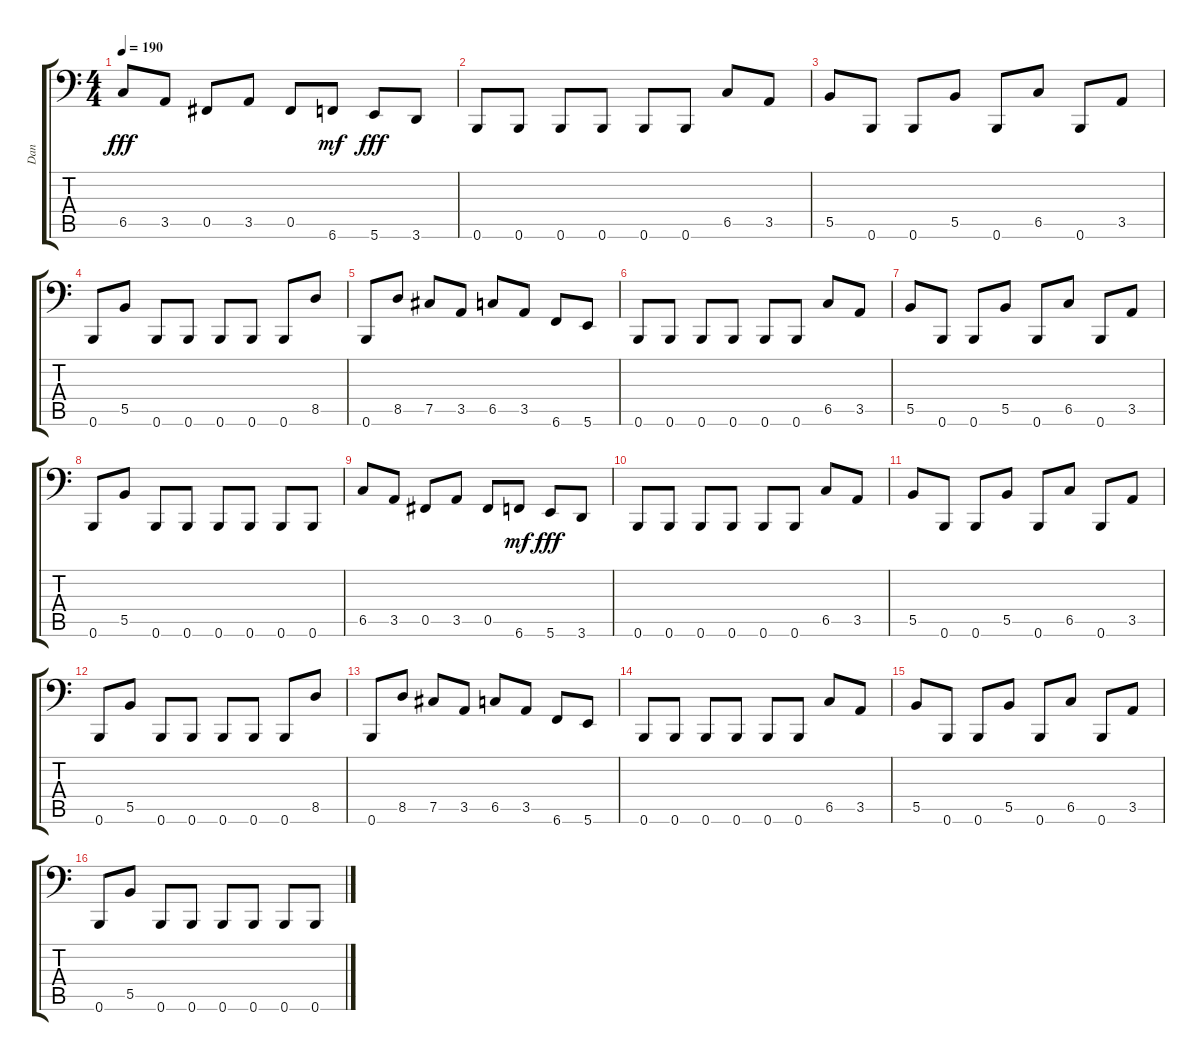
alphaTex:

\track ("Dan" "Dan") {instrument electricbassfinger}
\staff {score tabs}
\tuning (Db3 Ab2 E2 B1 Gb1 B0) {hide}
\ts (4 4)
\tempo 190
\clef f4
\ks c
6.5.8{dy fff} 3.5.8 0.5.8 3.5.8 0.5.8 6.6.8{dy mf} 5.6.8{dy fff} 3.6.8 |
0.6.8 0.6.8 0.6.8 0.6.8 0.6.8 0.6.8 6.5.8 3.5.8 |
5.5.8 0.6.8 0.6.8 5.5.8 0.6.8 6.5.8 0.6.8 3.5.8 |
0.6.8 5.5.8 0.6.8 0.6.8 0.6.8 0.6.8 0.6.8 8.5.8 |
0.6.8 8.5.8 7.5.8 3.5.8 6.5.8 3.5.8 6.6.8 5.6.8 |
0.6.8 0.6.8 0.6.8 0.6.8 0.6.8 0.6.8 6.5.8 3.5.8 |
5.5.8 0.6.8 0.6.8 5.5.8 0.6.8 6.5.8 0.6.8 3.5.8 |
0.6.8 5.5.8 0.6.8 0.6.8 0.6.8 0.6.8 0.6.8 0.6.8 |
6.5.8 3.5.8 0.5.8 3.5.8 0.5.8 6.6.8{dy mf} 5.6.8{dy fff} 3.6.8 |
0.6.8 0.6.8 0.6.8 0.6.8 0.6.8 0.6.8 6.5.8 3.5.8 |
5.5.8 0.6.8 0.6.8 5.5.8 0.6.8 6.5.8 0.6.8 3.5.8 |
0.6.8 5.5.8 0.6.8 0.6.8 0.6.8 0.6.8 0.6.8 8.5.8 |
0.6.8 8.5.8 7.5.8 3.5.8 6.5.8 3.5.8 6.6.8 5.6.8 |
0.6.8 0.6.8 0.6.8 0.6.8 0.6.8 0.6.8 6.5.8 3.5.8 |
5.5.8 0.6.8 0.6.8 5.5.8 0.6.8 6.5.8 0.6.8 3.5.8 |
0.6.8 5.5.8 0.6.8 0.6.8 0.6.8 0.6.8 0.6.8 0.6.8
